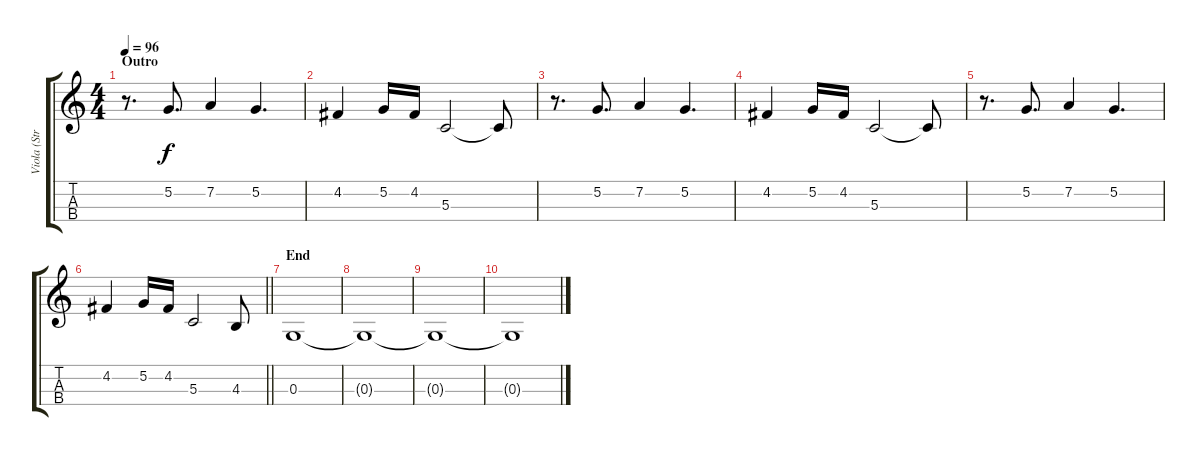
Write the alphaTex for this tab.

\track ("Viola (Strings)" "Viola (Str") {instrument stringensemble1}
\staff {score tabs}
\tuning (A4 D4 G3 C3) {hide}
\ts (4 4)
\section ("" "Outro")
\tempo 96
\clef g2
\ks c
r.8{d dy f} 5.2.8{d} 7.2.4 5.2.4{d} |
4.2.4 5.2.16 4.2.16 5.3.2 5.3{t}.8 |
r.8{d} 5.2.8{d} 7.2.4 5.2.4{d} |
4.2.4 5.2.16 4.2.16 5.3.2 5.3{t}.8 |
r.8{d} 5.2.8{d} 7.2.4 5.2.4{d} |
\barLineRight lightlight
4.2.4 5.2.16 4.2.16 5.3.2 4.3.8 |
\section ("" "End")
0.3.1 |
0.3{t}.1 |
0.3{t}.1 |
0.3{t}.1
